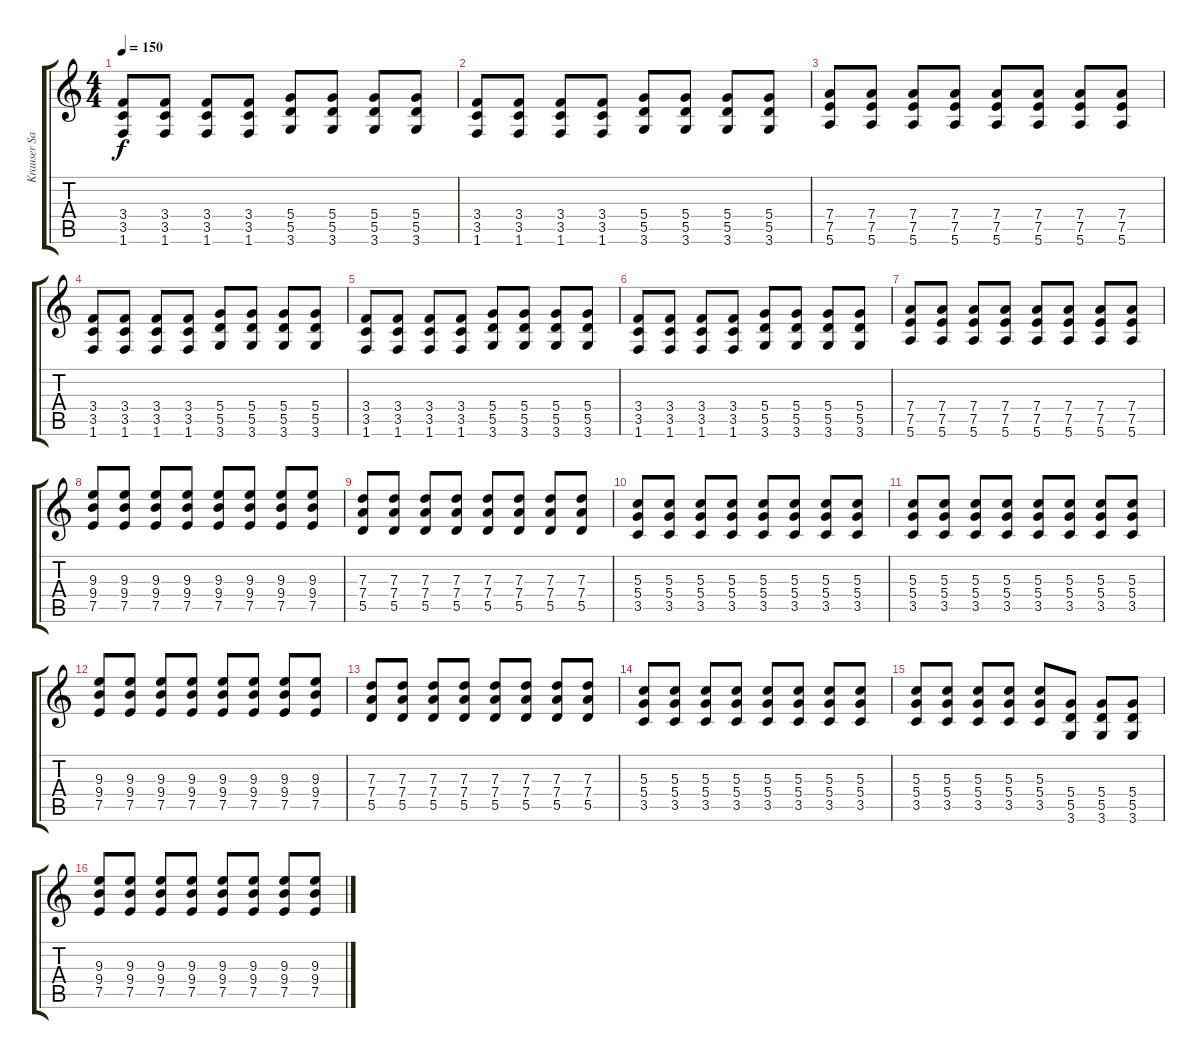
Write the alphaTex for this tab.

\track ("Krauser Sanjik" "Krauser Sa") {instrument distortionguitar}
\staff {score tabs}
\tuning (E4 B3 G3 D3 A2 E2) {hide}
\ts (4 4)
\tempo 150
\clef g2
\ks c
(3.4 3.5 1.6).8{dy f} (3.4 3.5 1.6).8 (3.4 3.5 1.6).8 (3.4 3.5 1.6).8 (5.4 5.5 3.6).8 (5.4 5.5 3.6).8 (5.4 5.5 3.6).8 (5.4 5.5 3.6).8 |
(3.4 3.5 1.6).8 (3.4 3.5 1.6).8 (3.4 3.5 1.6).8 (3.4 3.5 1.6).8 (5.4 5.5 3.6).8 (5.4 5.5 3.6).8 (5.4 5.5 3.6).8 (5.4 5.5 3.6).8 |
(7.4 7.5 5.6).8 (7.4 7.5 5.6).8 (7.4 7.5 5.6).8 (7.4 7.5 5.6).8 (7.4 7.5 5.6).8 (7.4 7.5 5.6).8 (7.4 7.5 5.6).8 (7.4 7.5 5.6).8 |
(3.4 3.5 1.6).8 (3.4 3.5 1.6).8 (3.4 3.5 1.6).8 (3.4 3.5 1.6).8 (5.4 5.5 3.6).8 (5.4 5.5 3.6).8 (5.4 5.5 3.6).8 (5.4 5.5 3.6).8 |
(3.4 3.5 1.6).8 (3.4 3.5 1.6).8 (3.4 3.5 1.6).8 (3.4 3.5 1.6).8 (5.4 5.5 3.6).8 (5.4 5.5 3.6).8 (5.4 5.5 3.6).8 (5.4 5.5 3.6).8 |
(3.4 3.5 1.6).8 (3.4 3.5 1.6).8 (3.4 3.5 1.6).8 (3.4 3.5 1.6).8 (5.4 5.5 3.6).8 (5.4 5.5 3.6).8 (5.4 5.5 3.6).8 (5.4 5.5 3.6).8 |
(7.4 7.5 5.6).8 (7.4 7.5 5.6).8 (7.4 7.5 5.6).8 (7.4 7.5 5.6).8 (7.4 7.5 5.6).8 (7.4 7.5 5.6).8 (7.4 7.5 5.6).8 (7.4 7.5 5.6).8 |
(9.3 9.4 7.5).8 (9.3 9.4 7.5).8 (9.3 9.4 7.5).8 (9.3 9.4 7.5).8 (9.3 9.4 7.5).8 (9.3 9.4 7.5).8 (9.3 9.4 7.5).8 (9.3 9.4 7.5).8 |
(7.3 7.4 5.5).8 (7.3 7.4 5.5).8 (7.3 7.4 5.5).8 (7.3 7.4 5.5).8 (7.3 7.4 5.5).8 (7.3 7.4 5.5).8 (7.3 7.4 5.5).8 (7.3 7.4 5.5).8 |
(5.3 5.4 3.5).8 (5.3 5.4 3.5).8 (5.3 5.4 3.5).8 (5.3 5.4 3.5).8 (5.3 5.4 3.5).8 (5.3 5.4 3.5).8 (5.3 5.4 3.5).8 (5.3 5.4 3.5).8 |
(5.3 5.4 3.5).8 (5.3 5.4 3.5).8 (5.3 5.4 3.5).8 (5.3 5.4 3.5).8 (5.3 5.4 3.5).8 (5.3 5.4 3.5).8 (5.3 5.4 3.5).8 (5.3 5.4 3.5).8 |
(9.3 9.4 7.5).8 (9.3 9.4 7.5).8 (9.3 9.4 7.5).8 (9.3 9.4 7.5).8 (9.3 9.4 7.5).8 (9.3 9.4 7.5).8 (9.3 9.4 7.5).8 (9.3 9.4 7.5).8 |
(7.3 7.4 5.5).8 (7.3 7.4 5.5).8 (7.3 7.4 5.5).8 (7.3 7.4 5.5).8 (7.3 7.4 5.5).8 (7.3 7.4 5.5).8 (7.3 7.4 5.5).8 (7.3 7.4 5.5).8 |
(5.3 5.4 3.5).8 (5.3 5.4 3.5).8 (5.3 5.4 3.5).8 (5.3 5.4 3.5).8 (5.3 5.4 3.5).8 (5.3 5.4 3.5).8 (5.3 5.4 3.5).8 (5.3 5.4 3.5).8 |
(5.3 5.4 3.5).8 (5.3 5.4 3.5).8 (5.3 5.4 3.5).8 (5.3 5.4 3.5).8 (5.3 5.4 3.5).8 (5.4 5.5 3.6).8 (5.4 5.5 3.6).8 (5.4 5.5 3.6).8 |
(9.3 9.4 7.5).8 (9.3 9.4 7.5).8 (9.3 9.4 7.5).8 (9.3 9.4 7.5).8 (9.3 9.4 7.5).8 (9.3 9.4 7.5).8 (9.3 9.4 7.5).8 (9.3 9.4 7.5).8
